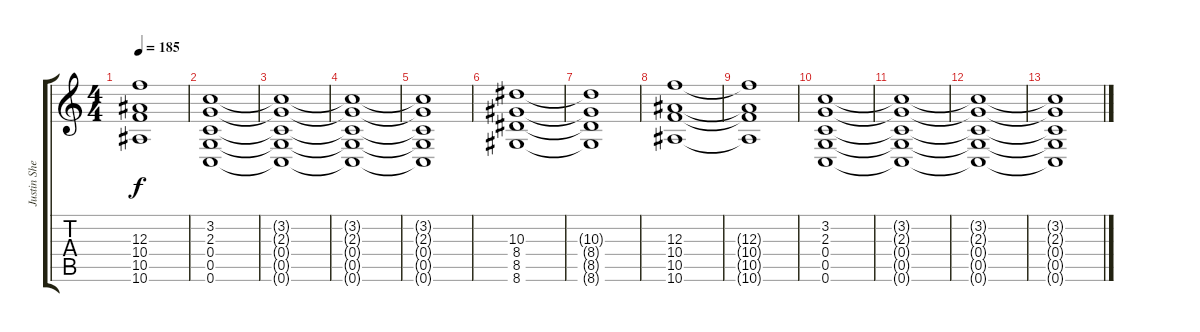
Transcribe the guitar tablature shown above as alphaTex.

\track ("Justin Shekoski" "Justin She") {instrument overdrivenguitar}
\staff {score tabs}
\tuning (D4 A3 F3 C3 G2 C2) {hide}
\ts (4 4)
\tempo 185
\clef g2
\ks c
(12.3{t} 10.4{t} 10.5{t} 10.6{t}).1{dy f} |
(3.2 2.3 0.4 0.5 0.6).1 |
(3.2{t} 2.3{t} 0.4{t} 0.5{t} 0.6{t}).1 |
(3.2{t} 2.3{t} 0.4{t} 0.5{t} 0.6{t}).1 |
(3.2{t} 2.3{t} 0.4{t} 0.5{t} 0.6{t}).1 |
(10.3 8.4 8.5 8.6).1 |
(10.3{t} 8.4{t} 8.5{t} 8.6{t}).1 |
(12.3 10.4 10.5 10.6).1 |
(12.3{t} 10.4{t} 10.5{t} 10.6{t}).1 |
(3.2 2.3 0.4 0.5 0.6).1{volume 0} |
(3.2{t} 2.3{t} 0.4{t} 0.5{t} 0.6{t}).1 |
(3.2{t} 2.3{t} 0.4{t} 0.5{t} 0.6{t}).1 |
(3.2{t} 2.3{t} 0.4{t} 0.5{t} 0.6{t}).1
